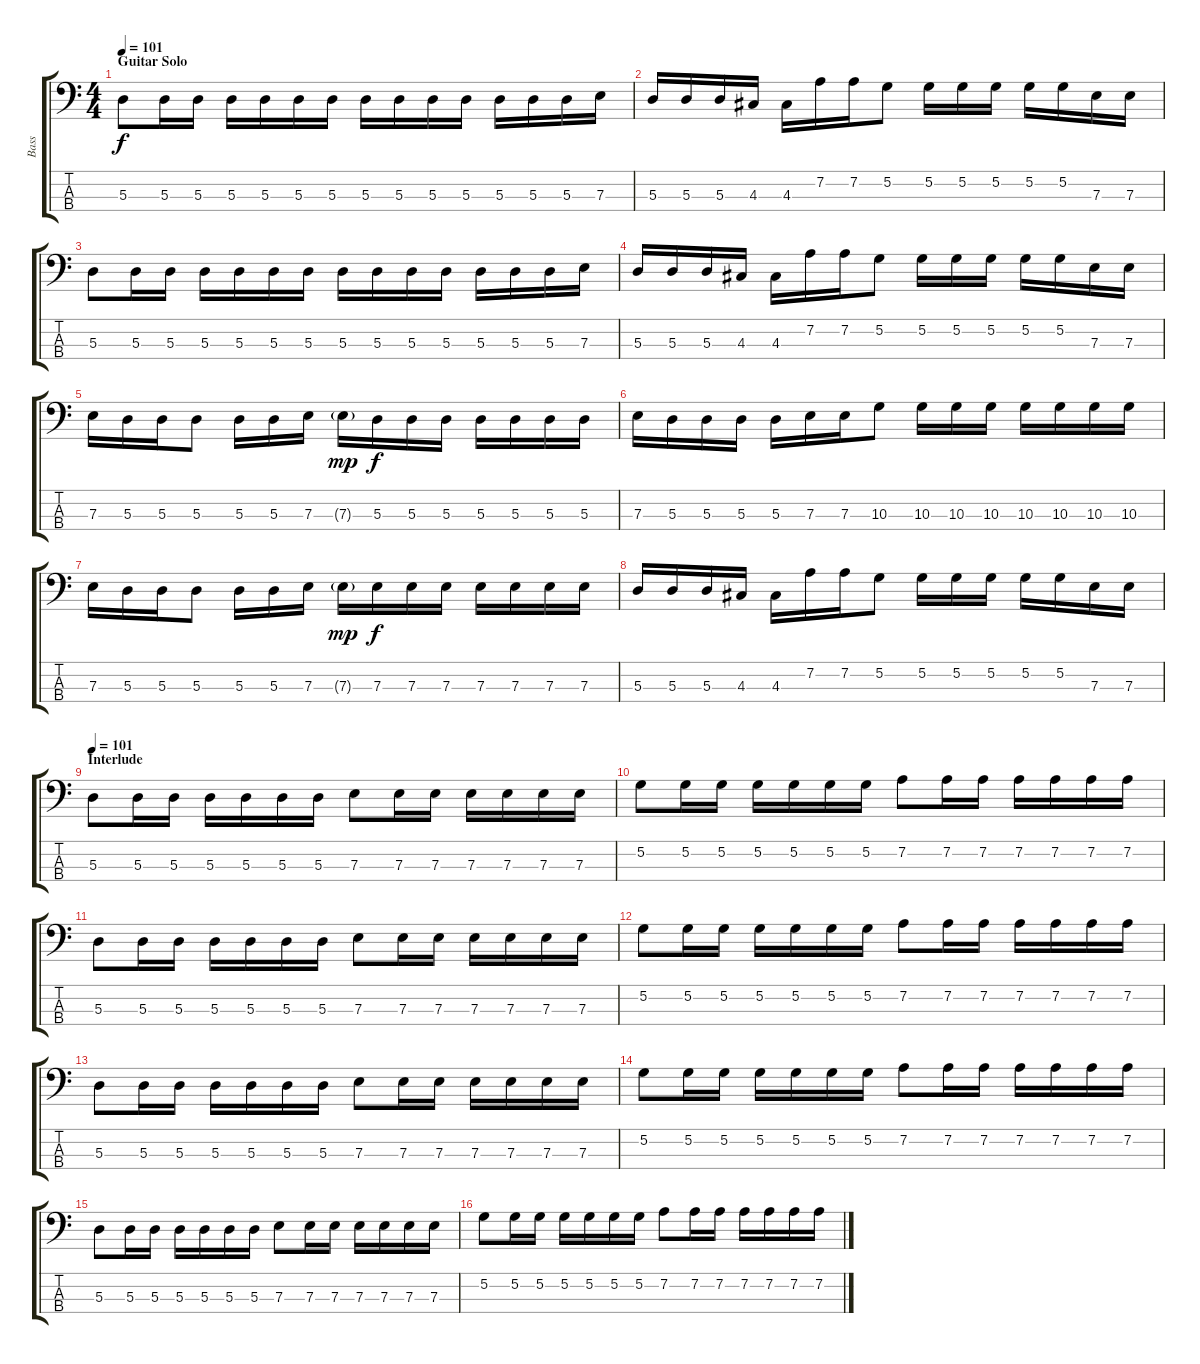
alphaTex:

\track ("Bass" "Bass") {instrument slapbass2}
\staff {score tabs}
\tuning (G2 D2 A1 E1) {hide}
\ts (4 4)
\section ("" "Guitar Solo")
\tempo 101
\clef f4
\ks c
5.3.8{dy f} 5.3.16 5.3.16 5.3.16 5.3.16 5.3.16 5.3.16 5.3.16 5.3.16 5.3.16 5.3.16 5.3.16 5.3.16 5.3.16 7.3.16 |
5.3.16 5.3.16 5.3.16 4.3.16 4.3.16 7.2.16 7.2.16 5.2.8 5.2.16 5.2.16 5.2.16 5.2.16 5.2.16 7.3.16 7.3.16 |
5.3.8 5.3.16 5.3.16 5.3.16 5.3.16 5.3.16 5.3.16 5.3.16 5.3.16 5.3.16 5.3.16 5.3.16 5.3.16 5.3.16 7.3.16 |
5.3.16 5.3.16 5.3.16 4.3.16 4.3.16 7.2.16 7.2.16 5.2.8 5.2.16 5.2.16 5.2.16 5.2.16 5.2.16 7.3.16 7.3.16 |
7.3.16 5.3.16 5.3.16 5.3.8 5.3.16 5.3.16 7.3.16 7.3{g}.16{dy mp} 5.3.16{dy f} 5.3.16 5.3.16 5.3.16 5.3.16 5.3.16 5.3.16 |
7.3.16 5.3.16 5.3.16 5.3.16 5.3.16 7.3.16 7.3.16 10.3.8 10.3.16 10.3.16 10.3.16 10.3.16 10.3.16 10.3.16 10.3.16 |
7.3.16 5.3.16 5.3.16 5.3.8 5.3.16 5.3.16 7.3.16 7.3{g}.16{dy mp} 7.3.16{dy f} 7.3.16 7.3.16 7.3.16 7.3.16 7.3.16 7.3.16 |
5.3.16 5.3.16 5.3.16 4.3.16 4.3.16 7.2.16 7.2.16 5.2.8 5.2.16 5.2.16 5.2.16 5.2.16 5.2.16 7.3.16 7.3.16 |
\section ("" "Interlude")
\tempo 101
5.3.8 5.3.16 5.3.16 5.3.16 5.3.16 5.3.16 5.3.16 7.3.8 7.3.16 7.3.16 7.3.16 7.3.16 7.3.16 7.3.16 |
5.2.8 5.2.16 5.2.16 5.2.16 5.2.16 5.2.16 5.2.16 7.2.8 7.2.16 7.2.16 7.2.16 7.2.16 7.2.16 7.2.16 |
5.3.8 5.3.16 5.3.16 5.3.16 5.3.16 5.3.16 5.3.16 7.3.8 7.3.16 7.3.16 7.3.16 7.3.16 7.3.16 7.3.16 |
5.2.8 5.2.16 5.2.16 5.2.16 5.2.16 5.2.16 5.2.16 7.2.8 7.2.16 7.2.16 7.2.16 7.2.16 7.2.16 7.2.16 |
5.3.8 5.3.16 5.3.16 5.3.16 5.3.16 5.3.16 5.3.16 7.3.8 7.3.16 7.3.16 7.3.16 7.3.16 7.3.16 7.3.16 |
5.2.8 5.2.16 5.2.16 5.2.16 5.2.16 5.2.16 5.2.16 7.2.8 7.2.16 7.2.16 7.2.16 7.2.16 7.2.16 7.2.16 |
5.3.8 5.3.16 5.3.16 5.3.16 5.3.16 5.3.16 5.3.16 7.3.8 7.3.16 7.3.16 7.3.16 7.3.16 7.3.16 7.3.16 |
5.2.8 5.2.16 5.2.16 5.2.16 5.2.16 5.2.16 5.2.16 7.2.8 7.2.16 7.2.16 7.2.16 7.2.16 7.2.16 7.2.16
